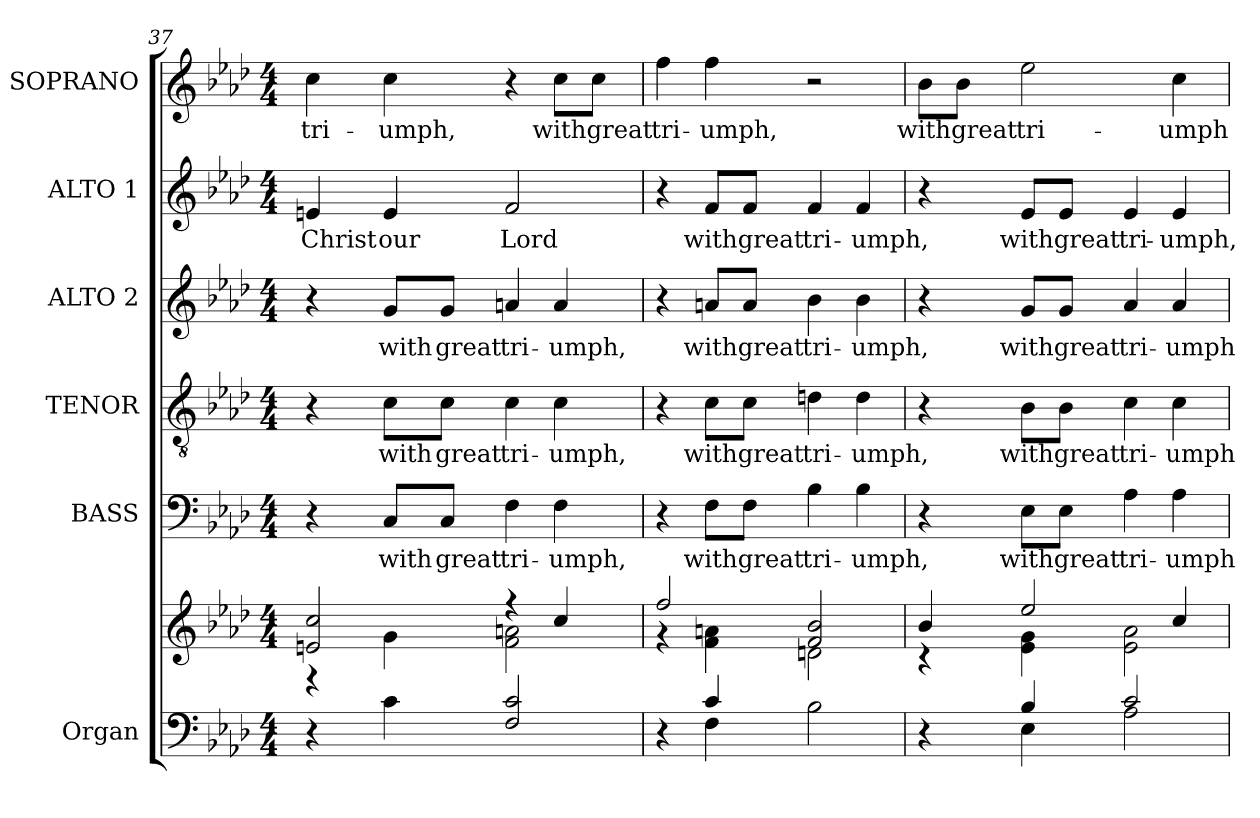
**kern	**kern	**kern	**text	**kern	**text	**kern	**text	**kern	**text	**kern	**text
*part6	*part6	*part5	*part5	*part4	*part4	*part3	*part3	*part2	*part2	*part1	*part1
*staff7	*staff6	*staff5	*staff5	*staff4	*staff4	*staff3	*staff3	*staff2	*staff2	*staff1	*staff1
*I"Organ	*	*I"BASS	*	*I"TENOR	*	*I"ALTO 2	*	*I"ALTO 1	*	*I"SOPRANO	*
*I'Org.	*	*I'B.	*	*I'T.	*	*I'A2.	*	*I'A1.	*	*I'S.	*
*clefF4	*clefG2	*clefF4	*	*clefGv2	*	*clefG2	*	*clefG2	*	*clefG2	*
*	*	*	*	*ITrd7c12	*	*	*	*	*	*	*
*k[b-e-a-d-]	*k[b-e-a-d-]	*k[b-e-a-d-]	*	*k[b-e-a-d-]	*	*k[b-e-a-d-]	*	*k[b-e-a-d-]	*	*k[b-e-a-d-]	*
*f:	*f:	*f:	*	*f:	*	*f:	*	*f:	*	*f:	*
*M4/4	*M4/4	*M4/4	*	*M4/4	*	*M4/4	*	*M4/4	*	*M4/4	*
=37	=37	=37	=37	=37	=37	=37	=37	=37	=37	=37	=37
*^	*^	*	*	*	*	*	*	*	*	*	*
!	!	!	!	!	!	!	!	!	!	!	!LO:LY:b:color=#000000	!	!
!	!	!	!	!	!	!	!	!	!	!	!	!	!LO:LY:b:color=#000000
4r	2ryy	2eni/ 2cci	4r	4r	.	4r	.	4r	.	4eni/	Christ	4cci\	tri-
!	!	!	!	!	!LO:LY:b:color=#000000	!	!	!	!	!	!	!	!
!	!	!	!	!	!	!	!LO:LY:b:color=#000000	!	!	!	!	!	!
!	!	!	!	!	!	!	!	!	!LO:LY:b:color=#000000	!	!	!	!
!	!	!	!	!	!	!	!	!	!	!	!LO:LY:b:color=#000000	!	!
!	!	!	!	!	!	!	!	!	!	!	!	!	!LO:LY:b:color=#000000
4ci\	.	.	4gi\	8Ci/L	with	8Ci\L	with	8gi/L	with	4ei/	our	4cci\	-umph,
!	!	!	!	!	!LO:LY:b:color=#000000	!	!	!	!	!	!	!	!
!	!	!	!	!	!	!	!LO:LY:b:color=#000000	!	!	!	!	!	!
!	!	!	!	!	!	!	!	!	!LO:LY:b:color=#000000	!	!	!	!
.	.	.	.	8Ci/J	great	8Ci\J	great	8gi/J	great	.	.	.	.
!	!	!	!	!	!LO:LY:b:color=#000000	!	!	!	!	!	!	!	!
!	!	!	!	!	!	!	!LO:LY:b:color=#000000	!	!	!	!	!	!
!	!	!	!	!	!	!	!	!	!LO:LY:b:color=#000000	!	!	!	!
!	!	!	!	!	!	!	!	!	!	!	!LO:LY:b:color=#000000	!	!
2Fi/ 2ci	2ryy	4r	2fi\ 2ani	4Fi\	tri-	4Ci\	tri-	4ani/	tri-	2fi/	Lord	4r	.
!	!	!	!	!	!LO:LY:b:color=#000000	!	!	!	!	!	!	!	!
!	!	!	!	!	!	!	!LO:LY:b:color=#000000	!	!	!	!	!	!
!	!	!	!	!	!	!	!	!	!LO:LY:b:color=#000000	!	!	!	!
!	!	!	!	!	!	!	!	!	!	!	!	!	!LO:LY:b:color=#000000
.	.	4cci/	.	4Fi\	-umph,	4Ci\	-umph,	4ai/	-umph,	.	.	8cci\L	with
!	!	!	!	!	!	!	!	!	!	!	!	!	!LO:LY:b:color=#000000
.	.	.	.	.	.	.	.	.	.	.	.	8cci\J	great
=38	=38	=38	=38	=38	=38	=38	=38	=38	=38	=38	=38	=38	=38
!	!	!	!	!	!	!	!	!	!	!	!	!	!LO:LY:b:color=#000000
4r	4ryy	2ffi/	4r	4r	.	4r	.	4r	.	4r	.	4ffi\	tri-
!	!	!	!	!	!LO:LY:b:color=#000000	!	!	!	!	!	!	!	!
!	!	!	!	!	!	!	!LO:LY:b:color=#000000	!	!	!	!	!	!
!	!	!	!	!	!	!	!	!	!LO:LY:b:color=#000000	!	!	!	!
!	!	!	!	!	!	!	!	!	!	!	!LO:LY:b:color=#000000	!	!
!	!	!	!	!	!	!	!	!	!	!	!	!	!LO:LY:b:color=#000000
4ci/	4Fi\	.	4fi\ 4ani	8Fi\L	with	8Ci\L	with	8ani/L	with	8fi/L	with	4ffi\	-umph,
!	!	!	!	!	!LO:LY:b:color=#000000	!	!	!	!	!	!	!	!
!	!	!	!	!	!	!	!LO:LY:b:color=#000000	!	!	!	!	!	!
!	!	!	!	!	!	!	!	!	!LO:LY:b:color=#000000	!	!	!	!
!	!	!	!	!	!	!	!	!	!	!	!LO:LY:b:color=#000000	!	!
.	.	.	.	8Fi\J	great	8Ci\J	great	8ai/J	great	8fi/J	great	.	.
!	!	!	!	!	!LO:LY:b:color=#000000	!	!	!	!	!	!	!	!
!	!	!	!	!	!	!	!LO:LY:b:color=#000000	!	!	!	!	!	!
!	!	!	!	!	!	!	!	!	!LO:LY:b:color=#000000	!	!	!	!
!	!	!	!	!	!	!	!	!	!	!	!LO:LY:b:color=#000000	!	!
2ryy	2B-i\	2fi/ 2b-i	2dni\	4B-i\	tri-	4Dni\	tri-	4b-i\	tri-	4fi/	tri-	2r	.
!	!	!	!	!	!LO:LY:b:color=#000000	!	!	!	!	!	!	!	!
!	!	!	!	!	!	!	!LO:LY:b:color=#000000	!	!	!	!	!	!
!	!	!	!	!	!	!	!	!	!LO:LY:b:color=#000000	!	!	!	!
!	!	!	!	!	!	!	!	!	!	!	!LO:LY:b:color=#000000	!	!
.	.	.	.	4B-i\	-umph,	4Di\	-umph,	4b-i\	-umph,	4fi/	-umph,	.	.
=39	=39	=39	=39	=39	=39	=39	=39	=39	=39	=39	=39	=39	=39
!	!	!	!	!	!	!	!	!	!	!	!	!	!LO:LY:b:color=#000000
4r	4ryy	4b-i/	4r	4r	.	4r	.	4r	.	4r	.	8b-i\L	with
!	!	!	!	!	!	!	!	!	!	!	!	!	!LO:LY:b:color=#000000
.	.	.	.	.	.	.	.	.	.	.	.	8b-i\J	great
!	!	!	!	!	!LO:LY:b:color=#000000	!	!	!	!	!	!	!	!
!	!	!	!	!	!	!	!LO:LY:b:color=#000000	!	!	!	!	!	!
!	!	!	!	!	!	!	!	!	!LO:LY:b:color=#000000	!	!	!	!
!	!	!	!	!	!	!	!	!	!	!	!LO:LY:b:color=#000000	!	!
!	!	!	!	!	!	!	!	!	!	!	!	!	!LO:LY:b:color=#000000
4B-i/	4E-i\	2ee-i/	4e-i\ 4gi	8E-i\L	with	8BB-i\L	with	8gi/L	with	8e-i/L	with	2ee-i\	tri-
!	!	!	!	!	!LO:LY:b:color=#000000	!	!	!	!	!	!	!	!
!	!	!	!	!	!	!	!LO:LY:b:color=#000000	!	!	!	!	!	!
!	!	!	!	!	!	!	!	!	!LO:LY:b:color=#000000	!	!	!	!
!	!	!	!	!	!	!	!	!	!	!	!LO:LY:b:color=#000000	!	!
.	.	.	.	8E-i\J	great	8BB-i\J	great	8gi/J	great	8e-i/J	great	.	.
!	!	!	!	!	!LO:LY:b:color=#000000	!	!	!	!	!	!	!	!
!	!	!	!	!	!	!	!LO:LY:b:color=#000000	!	!	!	!	!	!
!	!	!	!	!	!	!	!	!	!LO:LY:b:color=#000000	!	!	!	!
!	!	!	!	!	!	!	!	!	!	!	!LO:LY:b:color=#000000	!	!
2ci/	2A-i\	.	2e-i\ 2a-i	4A-i\	tri-	4Ci\	tri-	4a-i/	tri-	4e-i/	tri-	.	.
!	!	!	!	!	!LO:LY:b:color=#000000	!	!	!	!	!	!	!	!
!	!	!	!	!	!	!	!LO:LY:b:color=#000000	!	!	!	!	!	!
!	!	!	!	!	!	!	!	!	!LO:LY:b:color=#000000	!	!	!	!
!	!	!	!	!	!	!	!	!	!	!	!LO:LY:b:color=#000000	!	!
!	!	!	!	!	!	!	!	!	!	!	!	!	!LO:LY:b:color=#000000
.	.	4cci/	.	4A-i\	-umph	4Ci\	-umph	4a-i/	-umph	4e-i/	-umph,	4cci\	-umph
*v	*v	*	*	*	*	*	*	*	*	*	*	*	*
*	*v	*v	*	*	*	*	*	*	*	*	*	*
=	=	=	=	=	=	=	=	=	=	=	=
*-	*-	*-	*-	*-	*-	*-	*-	*-	*-	*-	*-
